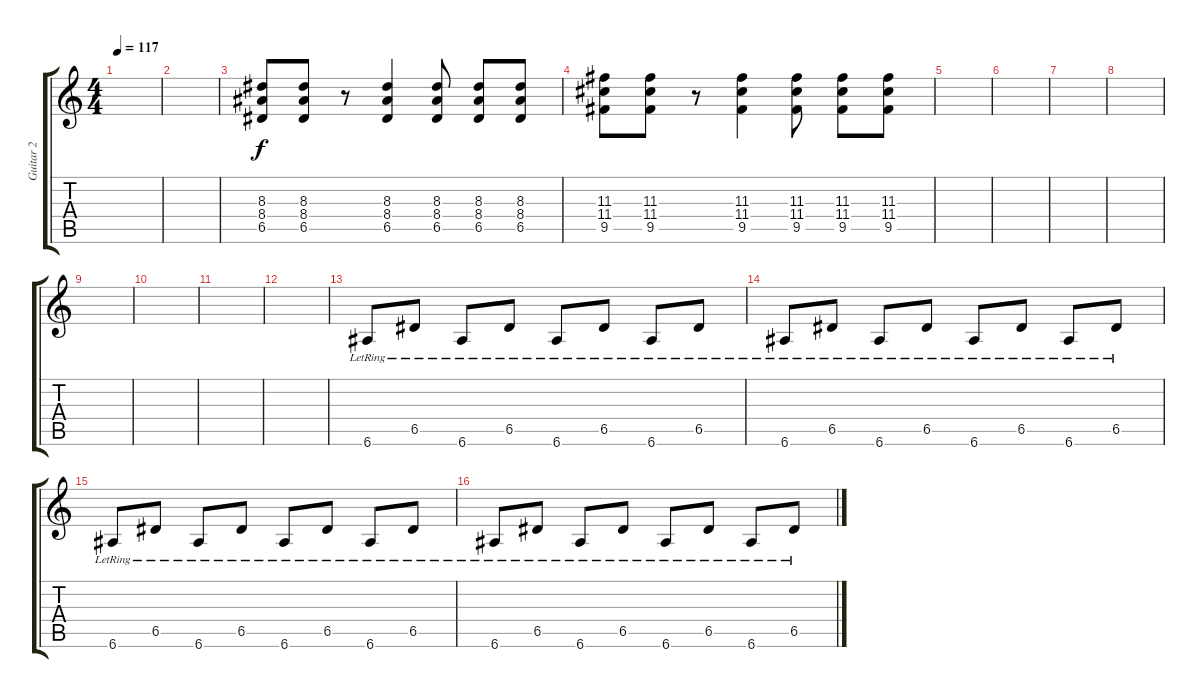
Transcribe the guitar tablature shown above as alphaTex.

\track ("Guitar 2" "Guitar 2") {instrument electricguitarclean}
\staff {score tabs}
\tuning (E4 B3 G3 D3 A2 E2) {hide}
\ts (4 4)
\tempo 117
\clef g2
\ks c
|
|
(8.3 8.4 6.5).8 (8.3 8.4 6.5).8 r.8 (8.3 8.4 6.5).4 (8.3 8.4 6.5).8 (8.3 8.4 6.5).8 (8.3 8.4 6.5).8 |
(11.3 11.4 9.5).8 (11.3 11.4 9.5).8 r.8 (11.3 11.4 9.5).4 (11.3 11.4 9.5).8 (11.3 11.4 9.5).8 (11.3 11.4 9.5).8 |
|
|
|
|
|
|
|
|
6.6{lr}.8 6.5{lr}.8 6.6{lr}.8 6.5{lr}.8 6.6{lr}.8 6.5{lr}.8 6.6{lr}.8 6.5{lr}.8 |
6.6{lr}.8 6.5{lr}.8 6.6{lr}.8 6.5{lr}.8 6.6{lr}.8 6.5{lr}.8 6.6{lr}.8 6.5{lr}.8 |
6.6{lr}.8 6.5{lr}.8 6.6{lr}.8 6.5{lr}.8 6.6{lr}.8 6.5{lr}.8 6.6{lr}.8 6.5{lr}.8 |
6.6{lr}.8 6.5{lr}.8 6.6{lr}.8 6.5{lr}.8 6.6{lr}.8 6.5{lr}.8 6.6{lr}.8 6.5{lr}.8
